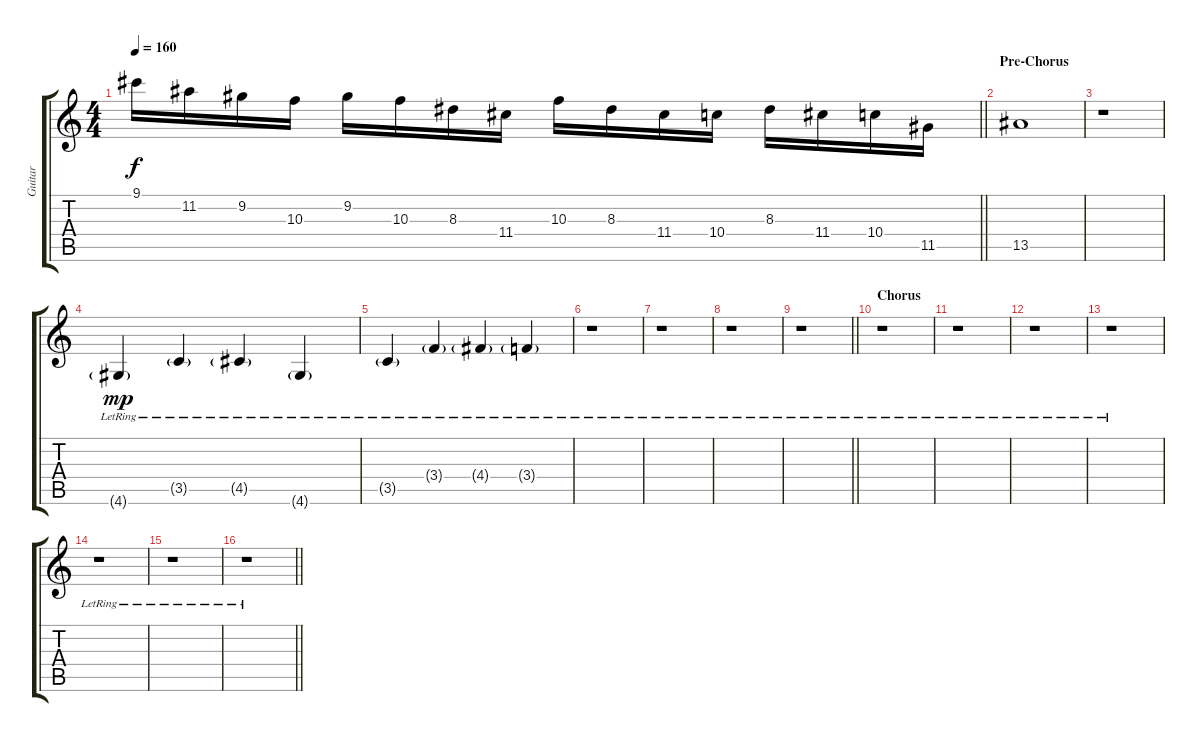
\track ("Guitar " "Guitar ") {instrument distortionguitar}
\staff {score tabs}
\tuning (E4 B3 G3 D3 A2 E2) {hide}
\ts (4 4)
\tempo 160
\clef g2
\barLineRight lightlight
\ks c
9.1.16{dy f} 11.2.16 9.2.16 10.3.16 9.2.16 10.3.16 8.3.16 11.4.16 10.3.16 8.3.16 11.4.16 10.4.16 8.3.16 11.4.16 10.4.16 11.5.16 |
\section ("" "Pre-Chorus ")
13.5.1 |
r.1 |
4.6{g lr}.4{dy mp instrument electricguitarclean} 3.5{g lr}.4 4.5{g lr}.4 4.6{g lr}.4 |
3.5{g lr}.4 3.4{g lr}.4 4.4{g lr}.4 3.4{g lr}.4 |
r.1 |
r.1 |
r.1 |
\barLineRight lightlight
r.1 |
\section ("" "Chorus ")
r.1 |
r.1 |
r.1 |
r.1 |
r.1 |
r.1 |
\barLineRight lightlight
r.1
